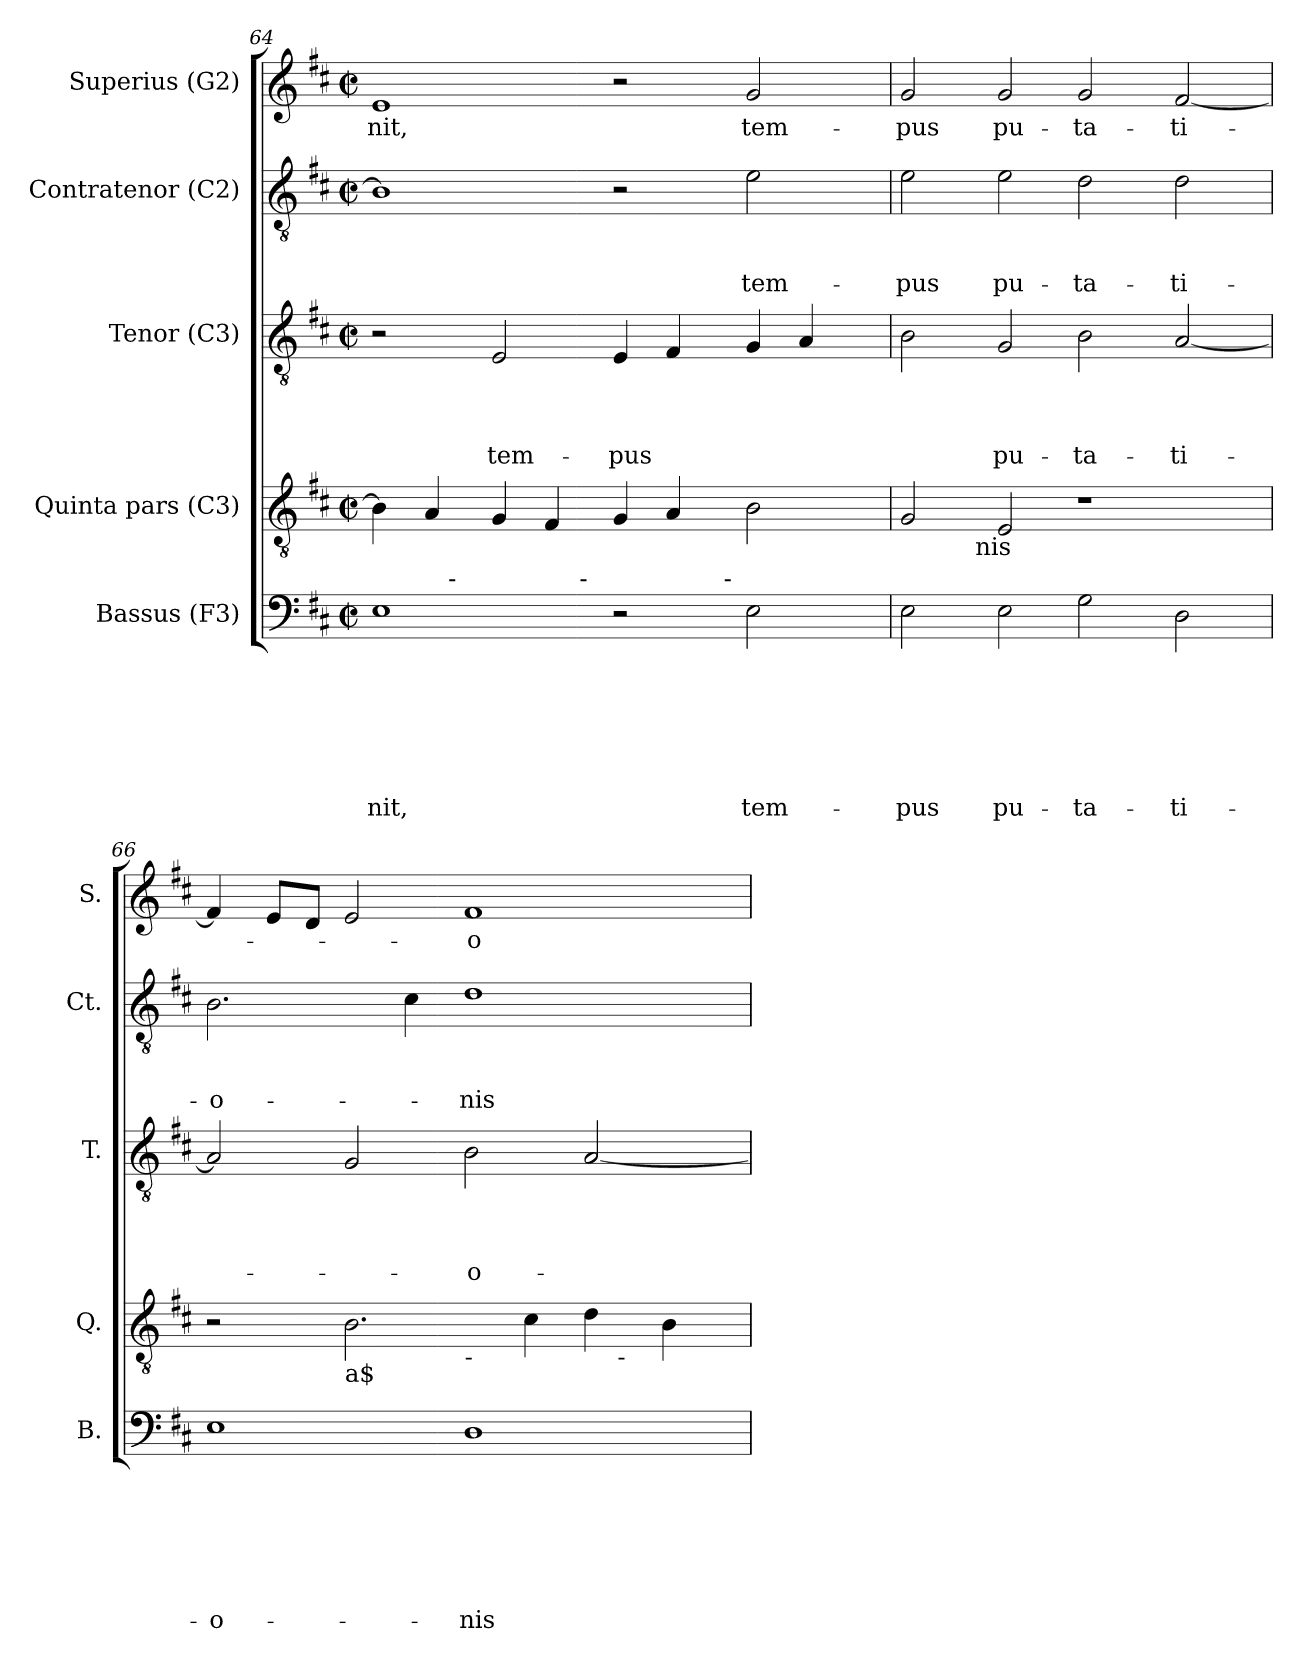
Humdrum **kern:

**kern	**text	**text	**text	**text	**text	**text	**text	**kern	**kern	**text	**text	**text	**text	**kern	**text	**text	**text	**kern	**text
*part5	*part5	*part5	*part5	*part5	*part5	*part5	*part5	*part4	*part3	*part3	*part3	*part3	*part3	*part2	*part2	*part2	*part2	*part1	*part1
*staff5	*staff5	*staff5	*staff5	*staff5	*staff5	*staff5	*staff5	*staff4	*staff3	*staff3	*staff3	*staff3	*staff3	*staff2	*staff2	*staff2	*staff2	*staff1	*staff1
*I"Bassus (F3)	*	*	*	*	*	*	*	*I"Quinta pars (C3)	*I"Tenor (C3)	*	*	*	*	*I"Contratenor (C2)	*	*	*	*I"Superius (G2)	*
*I'B.	*	*	*	*	*	*	*	*I'Q.	*I'T.	*	*	*	*	*I'Ct.	*	*	*	*I'S.	*
!!LO:LB:g=z
*clefF4	*	*	*	*	*	*	*	*clefGv2	*clefGv2	*	*	*	*	*clefGv2	*	*	*	*clefG2	*
*k[f#c#]	*	*	*	*	*	*	*	*k[f#c#]	*k[f#c#]	*	*	*	*	*k[f#c#]	*	*	*	*k[f#c#]	*
*D:	*	*	*	*	*	*	*	*D:	*D:	*	*	*	*	*D:	*	*	*	*D:	*
*M2/2	*	*	*	*	*	*	*	*M2/2	*M2/2	*	*	*	*	*M2/2	*	*	*	*M2/2	*
*met(c|)	*	*	*	*	*	*	*	*met(c|)	*met(c|)	*	*	*	*	*met(c|)	*	*	*	*met(c|)	*
=64	=64	=64	=64	=64	=64	=64	=64	=64	=64	=64	=64	=64	=64	=64	=64	=64	=64	=64	=64
!	!	!	!	!	!	!	!LO:LY:b	!	!	!	!	!	!	!	!	!	!	!	!LO:LY:b
*^	*	*	*	*	*	*	*	*	*	*	*	*	*	*	*	*	*	*	*
*	*^	*	*	*	*	*	*	*	*	*	*	*	*	*	*	*	*	*	*	*
*	*	*^	*	*	*	*	*	*	*	*	*	*	*	*	*	*	*	*	*	*	*
1E	4ryy	2..ryy	1ryy	.	.	.	.	.	.	-nit,	4B\]	2r	.	.	.	.	1B]	.	.	.	1e	-nit,
.	16ryy	.	.	.	.	.	.	.	.	.	4A/	.	.	.	.	.	.	.	.	.	.	.
!	!LO:TX:a:t=-	!	!	!	!	!	!	!	!	!	!	!	!	!	!	!	!	!	!	!	!	!
.	1ryy	.	.	.	.	.	.	.	.	.	.	.	.	.	.	.	.	.	.	.	.	.
!	!	!	!	!	!	!	!	!	!	!	!	!	!	!	!	!LO:LY:b	!	!	!	!	!	!
.	.	.	.	.	.	.	.	.	.	.	4G/	2E/	.	.	.	tem-	.	.	.	.	.	.
.	.	.	.	.	.	.	.	.	.	.	4F#/	.	.	.	.	.	.	.	.	.	.	.
!	!	!LO:TX:a:t=-	!	!	!	!	!	!	!	!	!	!	!	!	!	!	!	!	!	!	!	!
.	.	1ryy	.	.	.	.	.	.	.	.	.	.	.	.	.	.	.	.	.	.	.	.
!	!	!	!	!	!	!	!	!	!	!	!	!	!	!	!	!LO:LY:b	!	!	!	!	!	!
2r	.	.	4..ryy	.	.	.	.	.	.	.	4G/	4E/	.	.	.	-pus	2r	.	.	.	2r	.
.	.	.	.	.	.	.	.	.	.	.	4A/	4F#/	.	.	.	.	.	.	.	.	.	.
.	2ryy	.	.	.	.	.	.	.	.	.	.	.	.	.	.	.	.	.	.	.	.	.
!	!	!	!LO:TX:a:t=-	!	!	!	!	!	!	!	!	!	!	!	!	!	!	!	!	!	!	!
.	.	.	2ryy	.	.	.	.	.	.	.	.	.	.	.	.	.	.	.	.	.	.	.
!	!	!	!	!	!	!	!	!	!	!LO:LY:b	!	!	!	!	!	!	!	!	!	!LO:LY:b	!	!LO:LY:b
2E\	.	.	.	.	.	.	.	.	.	tem-	2B\	4G/	.	.	.	.	2e\	.	.	tem-	2g/	tem-
.	.	.	.	.	.	.	.	.	.	.	.	4A/	.	.	.	.	.	.	.	.	.	.
.	8.ryy	.	.	.	.	.	.	.	.	.	.	.	.	.	.	.	.	.	.	.	.	.
.	.	8ryy	.	.	.	.	.	.	.	.	.	.	.	.	.	.	.	.	.	.	.	.
.	.	.	16ryy	.	.	.	.	.	.	.	.	.	.	.	.	.	.	.	.	.	.	.
=65	=65	=65	=65	=65	=65	=65	=65	=65	=65	=65	=65	=65	=65	=65	=65	=65	=65	=65	=65	=65	=65	=65
!LO:TX:a:t=-	!	!	!	!	!	!	!	!	!	!	!	!	!	!	!	!	!	!	!	!	!	!
!	!	!	!	!	!	!	!	!	!	!LO:LY:b	!	!	!	!	!	!	!	!	!	!LO:LY:b	!	!LO:LY:b
*v	*v	*v	*v	*	*	*	*	*	*	*	*^	*	*	*	*	*	*	*	*	*	*	*
2E\	.	.	.	.	.	.	-pus	2G/	4..ryy	2B\	.	.	.	.	2e\	.	.	-pus	2g/	-pus
!	!	!	!	!	!	!	!	!	!LO:TX:b:t=nis	!	!	!	!	!	!	!	!	!	!	!
.	.	.	.	.	.	.	.	.	1ryy	.	.	.	.	.	.	.	.	.	.	.
!	!	!	!	!	!	!	!LO:LY:b	!	!	!	!	!	!	!LO:LY:b	!	!	!	!LO:LY:b	!	!LO:LY:b
2E\	.	.	.	.	.	.	pu-	2E/	.	2G/	.	.	.	pu-	2e\	.	.	pu-	2g/	pu-
!	!	!	!	!	!	!	!LO:LY:b	!	!	!	!	!	!	!LO:LY:b	!	!	!	!LO:LY:b	!	!LO:LY:b
2G\	.	.	.	.	.	.	-ta-	1r	.	2B\	.	.	.	-ta-	2d\	.	.	-ta-	2g/	-ta-
.	.	.	.	.	.	.	.	.	2ryy	.	.	.	.	.	.	.	.	.	.	.
!	!	!	!	!	!	!	!LO:LY:b	!	!	!	!	!	!	!LO:LY:b	!	!	!	!LO:LY:b	!	!LO:LY:b
2D\	.	.	.	.	.	.	-ti-	.	.	[<2A/	.	.	.	-ti-	2d\	.	.	-ti-	[<2f#/	-ti-
.	.	.	.	.	.	.	.	.	16ryy	.	.	.	.	.	.	.	.	.	.	.
=66	=66	=66	=66	=66	=66	=66	=66	=66	=66	=66	=66	=66	=66	=66	=66	=66	=66	=66	=66	=66
!	!	!	!	!	!	!	!LO:LY:b:rj	!	!	!	!	!	!	!	!	!	!	!LO:LY:b	!	!
*	*	*	*	*	*	*	*	*	*^	*	*	*	*	*	*	*	*	*	*	*
1E	.	.	.	.	.	.	-o-	2r	1ryy	1ryy	2A/]	.	.	.	.	2.B\	.	.	-o-	4f#/]	.
.	.	.	.	.	.	.	.	.	.	.	.	.	.	.	.	.	.	.	.	8e/L	.
.	.	.	.	.	.	.	.	.	.	.	.	.	.	.	.	.	.	.	.	8d/J	.
!	!	!	!	!	!	!	!	!LO:TX:b:t=a$	!	!	!	!	!	!	!	!	!	!	!	!	!
.	.	.	.	.	.	.	.	2.B\	.	.	2G/	.	.	.	.	.	.	.	.	2e/	.
.	.	.	.	.	.	.	.	.	.	.	.	.	.	.	.	4c#\	.	.	.	.	.
!	!	!	!	!	!	!	!	!	!LO:TX:b:t=-	!	!	!	!	!	!	!	!	!	!	!	!
!	!	!	!	!	!	!	!LO:LY:b	!	!	!	!	!	!	!	!LO:LY:b	!	!	!	!LO:LY:b	!	!LO:LY:b:rj
1D	.	.	.	.	.	.	-nis	.	1ryy	2ryy	2B\	.	.	.	-o-	1d	.	.	-nis	1f#	-o-
.	.	.	.	.	.	.	.	4c#\	.	.	.	.	.	.	.	.	.	.	.	.	.
.	.	.	.	.	.	.	.	4d\	.	16.ryy	[<2A/	.	.	.	.	.	.	.	.	.	.
!	!	!	!	!	!	!	!	!	!	!LO:TX:b:t=-	!	!	!	!	!	!	!	!	!	!	!
.	.	.	.	.	.	.	.	.	.	4ryy	.	.	.	.	.	.	.	.	.	.	.
.	.	.	.	.	.	.	.	4B\	.	.	.	.	.	.	.	.	.	.	.	.	.
.	.	.	.	.	.	.	.	.	.	8ryy	.	.	.	.	.	.	.	.	.	.	.
.	.	.	.	.	.	.	.	.	.	32ryy	.	.	.	.	.	.	.	.	.	.	.
*	*	*	*	*	*	*	*	*v	*v	*v	*	*	*	*	*	*	*	*	*	*	*
=	=	=	=	=	=	=	=	=	=	=	=	=	=	=	=	=	=	=	=
*-	*-	*-	*-	*-	*-	*-	*-	*-	*-	*-	*-	*-	*-	*-	*-	*-	*-	*-	*-
